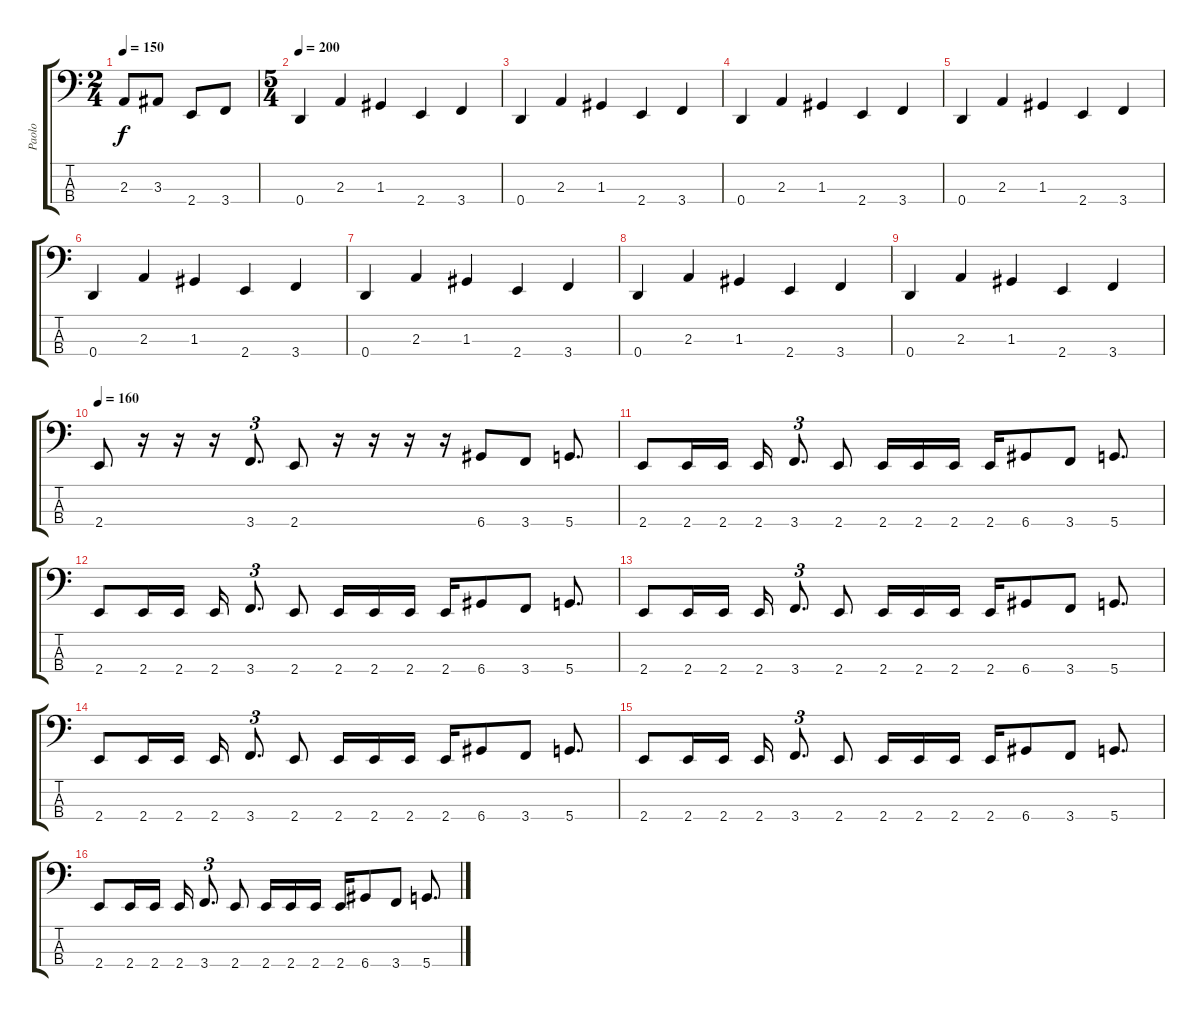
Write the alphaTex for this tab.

\track ("Paolo" "Paolo") {instrument electricbasspick}
\staff {score tabs}
\tuning (F2 C2 G1 D1) {hide}
\ts (2 4)
\tempo 150
\clef f4
\ks c
2.3.8{dy f} 3.3.8 2.4.8 3.4.8 |
\ts (5 4)
\tempo 200
0.4.4 2.3.4 1.3.4 2.4.4 3.4.4 |
0.4.4 2.3.4 1.3.4 2.4.4 3.4.4 |
0.4.4 2.3.4 1.3.4 2.4.4 3.4.4 |
0.4.4 2.3.4 1.3.4 2.4.4 3.4.4 |
0.4.4 2.3.4 1.3.4 2.4.4 3.4.4 |
0.4.4 2.3.4 1.3.4 2.4.4 3.4.4 |
0.4.4 2.3.4 1.3.4 2.4.4 3.4.4 |
0.4.4 2.3.4 1.3.4 2.4.4 3.4.4 |
\tempo 160
2.4.8 r.16 r.16 r.16 3.4.8{d tu (3 2)} 2.4.8 r.16 r.16 r.16 r.16 6.4.8 3.4.8 5.4.8{d} |
2.4.8 2.4.16 2.4.16 2.4.16 3.4.8{d tu (3 2)} 2.4.8 2.4.16 2.4.16 2.4.16 2.4.16 6.4.8 3.4.8 5.4.8{d} |
2.4.8 2.4.16 2.4.16 2.4.16 3.4.8{d tu (3 2)} 2.4.8 2.4.16 2.4.16 2.4.16 2.4.16 6.4.8 3.4.8 5.4.8{d} |
2.4.8 2.4.16 2.4.16 2.4.16 3.4.8{d tu (3 2)} 2.4.8 2.4.16 2.4.16 2.4.16 2.4.16 6.4.8 3.4.8 5.4.8{d} |
2.4.8 2.4.16 2.4.16 2.4.16 3.4.8{d tu (3 2)} 2.4.8 2.4.16 2.4.16 2.4.16 2.4.16 6.4.8 3.4.8 5.4.8{d} |
2.4.8 2.4.16 2.4.16 2.4.16 3.4.8{d tu (3 2)} 2.4.8 2.4.16 2.4.16 2.4.16 2.4.16 6.4.8 3.4.8 5.4.8{d} |
2.4.8 2.4.16 2.4.16 2.4.16 3.4.8{d tu (3 2)} 2.4.8 2.4.16 2.4.16 2.4.16 2.4.16 6.4.8 3.4.8 5.4.8{d}
